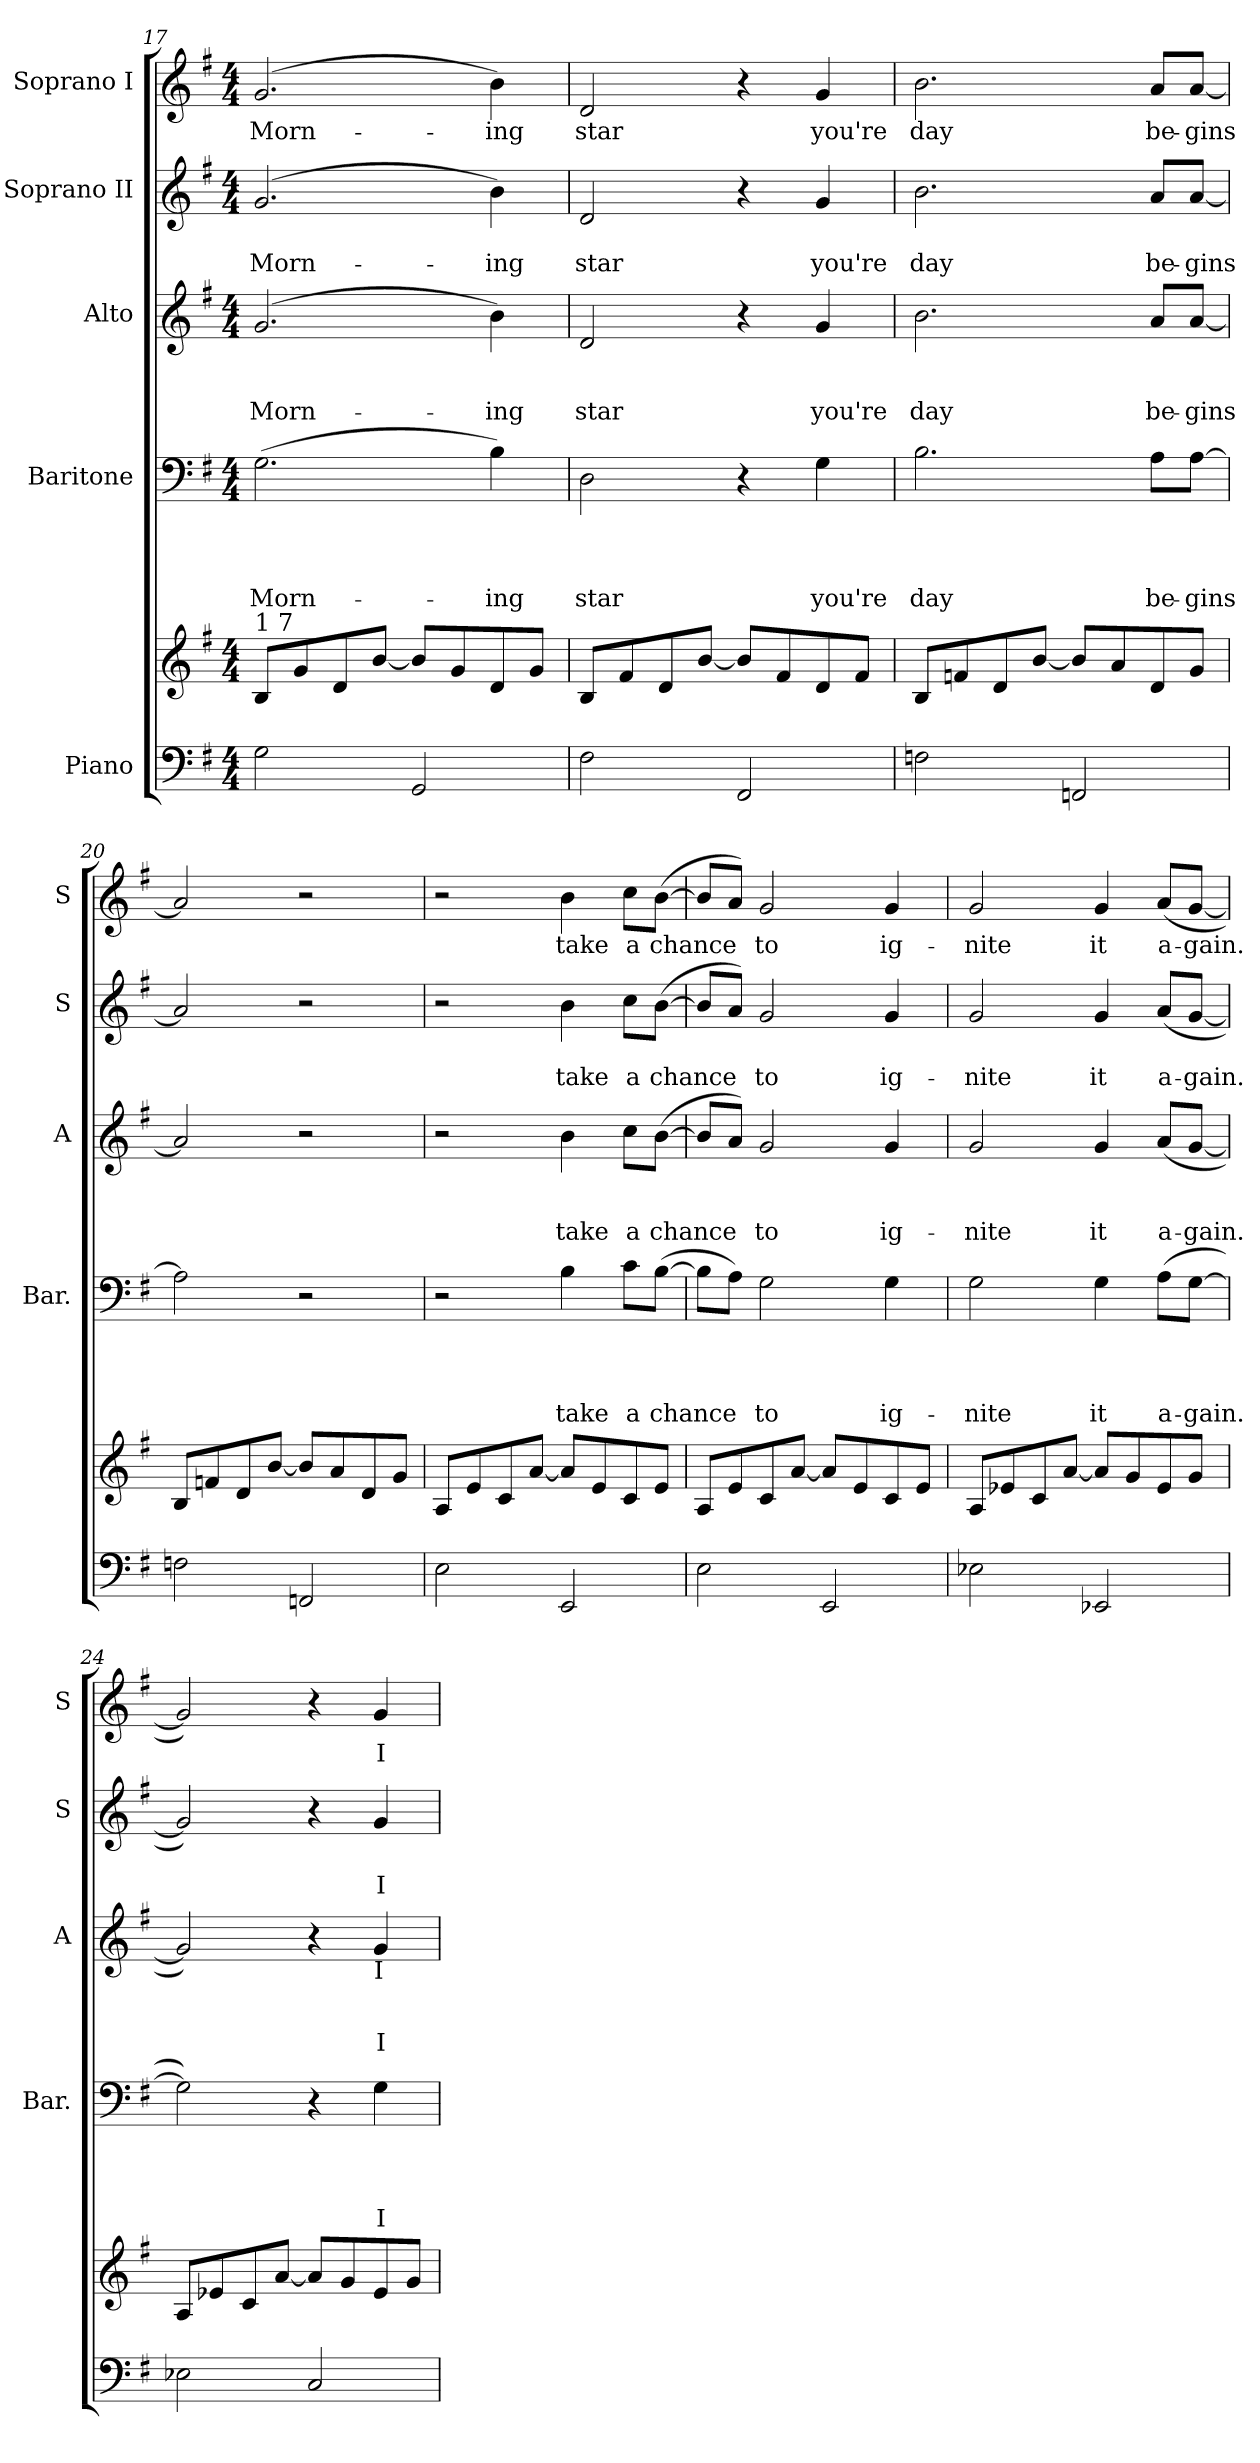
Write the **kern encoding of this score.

**kern	**kern	**kern	**text	**text	**text	**text	**kern	**text	**text	**text	**kern	**text	**text	**kern	**text
*part5	*part5	*part4	*part4	*part4	*part4	*part4	*part3	*part3	*part3	*part3	*part2	*part2	*part2	*part1	*part1
*staff6	*staff5	*staff4	*staff4	*staff4	*staff4	*staff4	*staff3	*staff3	*staff3	*staff3	*staff2	*staff2	*staff2	*staff1	*staff1
*I"Piano	*	*I"Baritone	*	*	*	*	*I"Alto	*	*	*	*I"Soprano II	*	*	*I"Soprano I	*
*	*	*I'Bar.	*	*	*	*	*I'A	*	*	*	*I'S	*	*	*I'S	*
!!LO:PB:g=z
*clefF4	*clefG2	*clefF4	*	*	*	*	*clefG2	*	*	*	*clefG2	*	*	*clefG2	*
*k[f#]	*k[f#]	*k[f#]	*	*	*	*	*k[f#]	*	*	*	*k[f#]	*	*	*k[f#]	*
*G:	*G:	*G:	*	*	*	*	*G:	*	*	*	*G:	*	*	*G:	*
*M4/4	*M4/4	*M4/4	*	*	*	*	*M4/4	*	*	*	*M4/4	*	*	*M4/4	*
=17	=17	=17	=17	=17	=17	=17	=17	=17	=17	=17	=17	=17	=17	=17	=17
!	!LO:TX:a:t=1 7	!	!	!	!	!	!	!	!	!	!	!	!	!	!
!	!	!	!	!	!	!LO:LY:b	!	!	!	!LO:LY:b	!	!	!LO:LY:b	!	!LO:LY:b
2G\	8B/L	(>2.G\	.	.	.	Morn-	(2.g/	.	.	Morn-	(2.g/	.	Morn-	(2.g/	Morn-
.	8g/	.	.	.	.	.	.	.	.	.	.	.	.	.	.
.	8d/	.	.	.	.	.	.	.	.	.	.	.	.	.	.
.	[<8b/J	.	.	.	.	.	.	.	.	.	.	.	.	.	.
2GG/	8b/L]	.	.	.	.	.	.	.	.	.	.	.	.	.	.
.	8g/	.	.	.	.	.	.	.	.	.	.	.	.	.	.
!	!	!	!	!	!	!LO:LY:b	!	!	!	!LO:LY:b	!	!	!LO:LY:b	!	!LO:LY:b
.	8d/	4B\)	.	.	.	-ing	4b\)	.	.	-ing	4b\)	.	-ing	4b\)	-ing
.	8g/J	.	.	.	.	.	.	.	.	.	.	.	.	.	.
=18	=18	=18	=18	=18	=18	=18	=18	=18	=18	=18	=18	=18	=18	=18	=18
!	!	!	!	!	!	!LO:LY:b	!	!	!	!LO:LY:b	!	!	!LO:LY:b	!	!LO:LY:b
2F#\	8B/L	2D\	.	.	.	star	2d/	.	.	star	2d/	.	star	2d/	star
.	8f#/	.	.	.	.	.	.	.	.	.	.	.	.	.	.
.	8d/	.	.	.	.	.	.	.	.	.	.	.	.	.	.
.	[<8b/J	.	.	.	.	.	.	.	.	.	.	.	.	.	.
2FF#/	8b/L]	4r	.	.	.	.	4r	.	.	.	4r	.	.	4r	.
.	8f#/	.	.	.	.	.	.	.	.	.	.	.	.	.	.
!	!	!	!	!	!	!LO:LY:b	!	!	!	!LO:LY:b	!	!	!LO:LY:b	!	!LO:LY:b
.	8d/	4G\	.	.	.	you're	4g/	.	.	you're	4g/	.	you're	4g/	you're
.	8f#/J	.	.	.	.	.	.	.	.	.	.	.	.	.	.
=19	=19	=19	=19	=19	=19	=19	=19	=19	=19	=19	=19	=19	=19	=19	=19
!	!	!	!	!	!	!LO:LY:b	!	!	!	!LO:LY:b	!	!	!LO:LY:b	!	!LO:LY:b
2Fn\	8B/L	2.B\	.	.	.	day	2.b\	.	.	day	2.b\	.	day	2.b\	day
.	8fn/	.	.	.	.	.	.	.	.	.	.	.	.	.	.
.	8d/	.	.	.	.	.	.	.	.	.	.	.	.	.	.
.	[<8b/J	.	.	.	.	.	.	.	.	.	.	.	.	.	.
2FFn/	8b/L]	.	.	.	.	.	.	.	.	.	.	.	.	.	.
.	8a/	.	.	.	.	.	.	.	.	.	.	.	.	.	.
!	!	!	!	!	!	!LO:LY:b	!	!	!	!LO:LY:b	!	!	!LO:LY:b	!	!LO:LY:b
.	8d/	8A\L	.	.	.	be-	8a/L	.	.	be-	8a/L	.	be-	8a/L	be-
!	!	!	!	!	!	!LO:LY:b	!	!	!	!LO:LY:b	!	!	!LO:LY:b	!	!LO:LY:b
.	8g/J	[>8A\J	.	.	.	-gins	[<8a/J	.	.	-gins	[<8a/J	.	-gins	[<8a/J	-gins
=20	=20	=20	=20	=20	=20	=20	=20	=20	=20	=20	=20	=20	=20	=20	=20
2Fn\	8B/L	2A\]	.	.	.	.	2a/]	.	.	.	2a/]	.	.	2a/]	.
.	8fn/	.	.	.	.	.	.	.	.	.	.	.	.	.	.
.	8d/	.	.	.	.	.	.	.	.	.	.	.	.	.	.
.	[<8b/J	.	.	.	.	.	.	.	.	.	.	.	.	.	.
2FFn/	8b/L]	2r	.	.	.	.	2r	.	.	.	2r	.	.	2r	.
.	8a/	.	.	.	.	.	.	.	.	.	.	.	.	.	.
.	8d/	.	.	.	.	.	.	.	.	.	.	.	.	.	.
.	8g/J	.	.	.	.	.	.	.	.	.	.	.	.	.	.
!!LO:LB:g=z
=21	=21	=21	=21	=21	=21	=21	=21	=21	=21	=21	=21	=21	=21	=21	=21
2E\	8A/L	2r	.	.	.	.	2r	.	.	.	2r	.	.	2r	.
.	8e/	.	.	.	.	.	.	.	.	.	.	.	.	.	.
.	8c/	.	.	.	.	.	.	.	.	.	.	.	.	.	.
.	[<8a/J	.	.	.	.	.	.	.	.	.	.	.	.	.	.
!	!	!	!	!	!	!LO:LY:b	!	!	!	!LO:LY:b	!	!	!LO:LY:b	!	!LO:LY:b
2EE/	8a/L]	4B\	.	.	.	take	4b\	.	.	take	4b\	.	take	4b\	take
.	8e/	.	.	.	.	.	.	.	.	.	.	.	.	.	.
!	!	!	!	!	!	!LO:LY:b	!	!	!	!LO:LY:b	!	!	!LO:LY:b	!	!LO:LY:b
.	8c/	8c\L	.	.	.	a	8cc\L	.	.	a	8cc\L	.	a	8cc\L	a
!	!	!	!	!	!	!LO:LY:b	!	!	!	!LO:LY:b	!	!	!LO:LY:b	!	!LO:LY:b
.	8e/J	(>[>8B\J	.	.	.	chance	(>[>8b\J	.	.	chance	(>[>8b\J	.	chance	(>[>8b\J	chance
=22	=22	=22	=22	=22	=22	=22	=22	=22	=22	=22	=22	=22	=22	=22	=22
2E\	8A/L	8B\L]	.	.	.	.	8b/L]	.	.	.	8b/L]	.	.	8b/L]	.
.	8e/	8A\J)	.	.	.	.	8a/J)	.	.	.	8a/J)	.	.	8a/J)	.
!	!	!	!	!	!	!LO:LY:b	!	!	!	!LO:LY:b	!	!	!LO:LY:b	!	!LO:LY:b
.	8c/	2G\	.	.	.	to	2g/	.	.	to	2g/	.	to	2g/	to
.	[<8a/J	.	.	.	.	.	.	.	.	.	.	.	.	.	.
2EE/	8a/L]	.	.	.	.	.	.	.	.	.	.	.	.	.	.
.	8e/	.	.	.	.	.	.	.	.	.	.	.	.	.	.
!	!	!	!	!	!	!LO:LY:b	!	!	!	!LO:LY:b	!	!	!LO:LY:b	!	!LO:LY:b
.	8c/	4G\	.	.	.	ig-	4g/	.	.	ig-	4g/	.	ig-	4g/	ig-
.	8e/J	.	.	.	.	.	.	.	.	.	.	.	.	.	.
=23	=23	=23	=23	=23	=23	=23	=23	=23	=23	=23	=23	=23	=23	=23	=23
!	!	!	!	!	!	!LO:LY:b	!	!	!	!LO:LY:b	!	!	!LO:LY:b	!	!LO:LY:b
2E-X\	8A/L	2G\	.	.	.	-nite	2g/	.	.	-nite	2g/	.	-nite	2g/	-nite
.	8e-X/	.	.	.	.	.	.	.	.	.	.	.	.	.	.
.	8c/	.	.	.	.	.	.	.	.	.	.	.	.	.	.
.	[<8a/J	.	.	.	.	.	.	.	.	.	.	.	.	.	.
!	!	!	!	!	!	!LO:LY:b	!	!	!	!LO:LY:b	!	!	!LO:LY:b	!	!LO:LY:b
2EE-X/	8a/L]	4G\	.	.	.	it	4g/	.	.	it	4g/	.	it	4g/	it
.	8g/	.	.	.	.	.	.	.	.	.	.	.	.	.	.
!	!	!	!	!	!	!LO:LY:b	!	!	!	!LO:LY:b	!	!	!LO:LY:b	!	!LO:LY:b
.	8e-/	(>8A\L	.	.	.	a-	(<8a/L	.	.	a-	(<8a/L	.	a-	(<8a/L	a-
!	!	!	!	!	!	!LO:LY:b	!	!	!	!LO:LY:b	!	!	!LO:LY:b	!	!LO:LY:b
.	8g/J	[>8G\J	.	.	.	-gain.	[<8g/J	.	.	-gain.	[<8g/J	.	-gain.	[<8g/J	-gain.
=24	=24	=24	=24	=24	=24	=24	=24	=24	=24	=24	=24	=24	=24	=24	=24
2E-X\	8A/L	2G\])	.	.	.	.	2g/])	.	.	.	2g/])	.	.	2g/])	.
.	8e-X/	.	.	.	.	.	.	.	.	.	.	.	.	.	.
.	8c/	.	.	.	.	.	.	.	.	.	.	.	.	.	.
.	[<8a/J	.	.	.	.	.	.	.	.	.	.	.	.	.	.
2C/	8a/L]	4r	.	.	.	.	4r	.	.	.	4r	.	.	4r	.
.	8g/	.	.	.	.	.	.	.	.	.	.	.	.	.	.
!	!	!	!	!	!	!	!LO:TX:b:t=I	!	!	!	!	!	!	!	!
!	!	!	!	!	!	!LO:LY:b	!	!	!	!LO:LY:b	!	!	!LO:LY:b	!	!LO:LY:b
.	8e-/	4G\	.	.	.	I	4g/	.	.	I	4g/	.	I	4g/	I
.	8g/J	.	.	.	.	.	.	.	.	.	.	.	.	.	.
=	=	=	=	=	=	=	=	=	=	=	=	=	=	=	=
*-	*-	*-	*-	*-	*-	*-	*-	*-	*-	*-	*-	*-	*-	*-	*-
